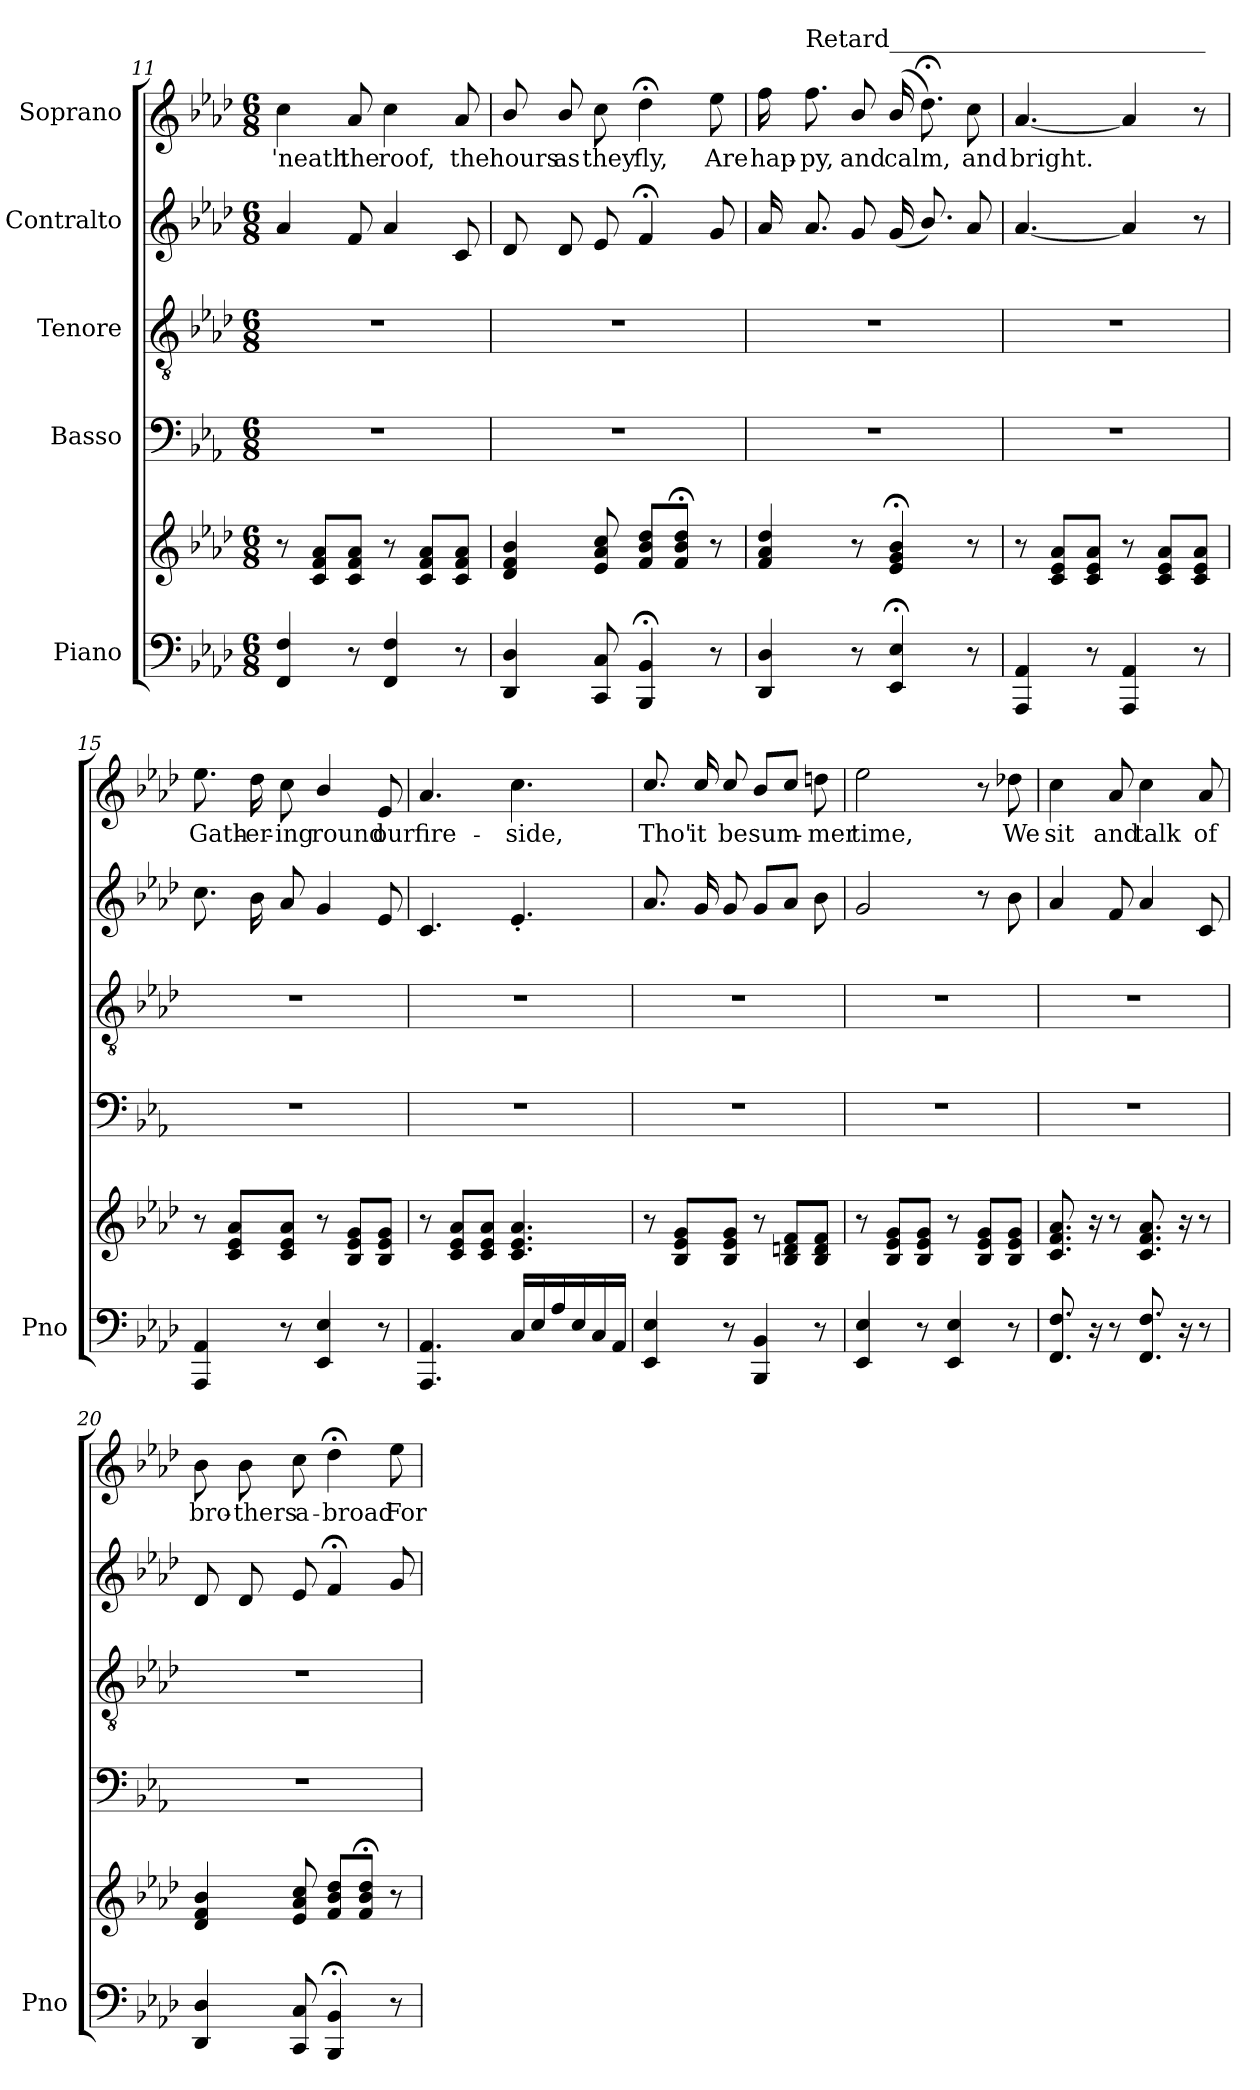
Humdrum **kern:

**kern	**kern	**kern	**kern	**kern	**kern	**text
*part5	*part5	*part4	*part3	*part2	*part1	*part1
*staff6	*staff5	*staff4	*staff3	*staff2	*staff1	*staff1
*I"Piano	*	*I"Basso	*I"Tenore	*I"Contralto	*I"Soprano	*
*I'Pno	*	*	*	*	*	*
!!LO:LB:g=z
*clefF4	*clefG2	*clefF4	*clefGv2	*clefG2	*clefG2	*
*	*	*ITrd4c7	*	*	*	*
*k[b-e-a-d-]	*k[b-e-a-d-]	*k[b-e-a-d-]	*k[b-e-a-d-]	*k[b-e-a-d-]	*k[b-e-a-d-]	*
*M6/8	*M6/8	*M6/8	*M6/8	*M6/8	*M6/8	*
=11	=11	=11	=11	=11	=11	=11
!	!	!	!	!	!	!LO:LY:b
4FF/ 4F/	8r	2.r	2.r	4a-/	4cc\	'neath
.	8c/ 8f/ 8a-/L	.	.	.	.	.
!	!	!	!	!	!	!LO:LY:b
8r	8c/ 8f/ 8a-/J	.	.	8f/	8a-/	the
!	!	!	!	!	!	!LO:LY:b
4FF/ 4F/	8r	.	.	4a-/	4cc\	roof,
.	8c/ 8f/ 8a-/L	.	.	.	.	.
!	!	!	!	!	!	!LO:LY:b
8r	8c/ 8f/ 8a-/J	.	.	8c/	8a-/	the
=12	=12	=12	=12	=12	=12	=12
!	!	!	!	!	!	!LO:LY:b
4DD-/ 4D-/	4d-/ 4f/ 4b-/	2.r	2.r	8d-/	8b-/	hours
!	!	!	!	!	!	!LO:LY:b
.	.	.	.	8d-/	8b-/	as
!	!	!	!	!	!	!LO:LY:b
8CC/ 8C/	8e-/ 8a-/ 8cc/	.	.	8e-/	8cc\	they
!	!	!	!	!	!	!LO:LY:b
4BBB-/; 4BB-/;	8f/ 8b-/ 8dd-/L	.	.	4f;</	4dd-;<\	fly,
.	8f/;< 8b-/;< 8dd-/;<J	.	.	.	.	.
!	!	!	!	!	!	!LO:LY:b
8r	8r	.	.	8g/	8ee-\	Are
=13	=13	=13	=13	=13	=13	=13
!	!	!	!	!	!	!LO:LY:b
4DD-/ 4D-/	4f/ 4a-/ 4dd-/	2.r	2.r	16a-/	16ff\	hap-
!	!	!	!	!	!LO:TX:a:t=Retard__________________________	!
!	!	!	!	!	!	!LO:LY:b
.	.	.	.	8.a-/	8.ff\	py,
!	!	!	!	!	!	!LO:LY:b
8r	8r	.	.	8g/	8b-/	and
!	!	!	!	!	!	!LO:LY:b
4EE-/;< 4E-/;<	4e-/;< 4g/;< 4b-/;<	.	.	(<16g/	(<16b-/	calm,
.	.	.	.	8.b-/)	8.dd-;<\)	.
!	!	!	!	!	!	!LO:LY:b
8r	8r	.	.	8a-/	8cc\	and
=14	=14	=14	=14	=14	=14	=14
!	!	!	!	!	!	!LO:LY:b
4AAA-/ 4AA-/	8r	2.r	2.r	[4.a-/	[4.a-/	bright.
.	8c/ 8e-/ 8a-/L	.	.	.	.	.
8r	8c/ 8e-/ 8a-/J	.	.	.	.	.
4AAA-/ 4AA-/	8r	.	.	4a-/]	4a-/]	.
.	8c/ 8e-/ 8a-/L	.	.	.	.	.
8r	8c/ 8e-/ 8a-/J	.	.	8r	8r	.
!!LO:PB:g=z
=15	=15	=15	=15	=15	=15	=15
!	!	!	!	!	!	!LO:LY:b
4AAA-/ 4AA-/	8r	2.r	2.r	8.cc\	8.ee-\	Gath-
.	8c/ 8e-/ 8a-/L	.	.	.	.	.
!	!	!	!	!	!	!LO:LY:b
.	.	.	.	16b-\	16dd-\	er-
!	!	!	!	!	!	!LO:LY:b
8r	8c/ 8e-/ 8a-/J	.	.	8a-/	8cc\	ing
!	!	!	!	!	!	!LO:LY:b
4EE-/ 4E-/	8r	.	.	4g/	4b-/	round
.	8B-/ 8e-/ 8g/L	.	.	.	.	.
!	!	!	!	!	!	!LO:LY:b
8r	8B-/ 8e-/ 8g/J	.	.	8e-/	8e-/	our
=16	=16	=16	=16	=16	=16	=16
!	!	!	!	!	!	!LO:LY:b
4.AAA-/ 4.AA-/	8r	2.r	2.r	4.c/	4.a-/	fire-
.	8c/ 8e-/ 8a-/L	.	.	.	.	.
.	8c/ 8e-/ 8a-/J	.	.	.	.	.
!	!	!	!	!	!	!LO:LY:b
16C/LL	4.c/ 4.e-/ 4.a-/	.	.	4.e-'/	4.cc\	side,
16E-/	.	.	.	.	.	.
16A-/	.	.	.	.	.	.
16E-/	.	.	.	.	.	.
16C/	.	.	.	.	.	.
16AA-/JJ	.	.	.	.	.	.
=17	=17	=17	=17	=17	=17	=17
!	!	!	!	!	!	!LO:LY:b
4EE-/ 4E-/	8r	2.r	2.r	8.a-/	8.cc/	Tho'
.	8B-/ 8e-/ 8g/L	.	.	.	.	.
!	!	!	!	!	!	!LO:LY:b
.	.	.	.	16g/	16cc/	it
!	!	!	!	!	!	!LO:LY:b
8r	8B-/ 8e-/ 8g/J	.	.	8g/	8cc/	be
!	!	!	!	!	!	!LO:LY:b
4BBB-/ 4BB-/	8r	.	.	8g/L	8b-/L	sum-
.	8B-/ 8dn/ 8f/L	.	.	8a-/J	8cc/J	.
!	!	!	!	!	!	!LO:LY:b
8r	8B-/ 8d/ 8f/J	.	.	8b-\	8ddn\	-mer
=18	=18	=18	=18	=18	=18	=18
!	!	!	!	!	!	!LO:LY:b
4EE-/ 4E-/	8r	2.r	2.r	2g/	2ee-\	time,
.	8B-/ 8e-/ 8g/L	.	.	.	.	.
8r	8B-/ 8e-/ 8g/J	.	.	.	.	.
4EE-/ 4E-/	8r	.	.	.	.	.
.	8B-/ 8e-/ 8g/L	.	.	8r	8r	.
!	!	!	!	!	!	!LO:LY:b
8r	8B-/ 8e-/ 8g/J	.	.	8b-\	8dd-X\	We
!!LO:LB:g=z
=19	=19	=19	=19	=19	=19	=19
!	!	!	!	!	!	!LO:LY:b
8.FF/ 8.F/	8.c/ 8.f/ 8.a-/	2.r	2.r	4a-/	4cc\	sit
16r	16r	.	.	.	.	.
!	!	!	!	!	!	!LO:LY:b
8r	8r	.	.	8f/	8a-/	and
!	!	!	!	!	!	!LO:LY:b
8.FF/ 8.F/	8.c/ 8.f/ 8.a-/	.	.	4a-/	4cc\	talk
16r	16r	.	.	.	.	.
!	!	!	!	!	!	!LO:LY:b
8r	8r	.	.	8c/	8a-/	of
=20	=20	=20	=20	=20	=20	=20
!	!	!	!	!	!	!LO:LY:b
4DD-/ 4D-/	4d-/ 4f/ 4b-/	2.r	2.r	8d-/	8b-\	bro-
!	!	!	!	!	!	!LO:LY:b
.	.	.	.	8d-/	8b-\	thers
!	!	!	!	!	!	!LO:LY:b
8CC/ 8C/	8e-/ 8a-/ 8cc/	.	.	8e-/	8cc\	a-
!	!	!	!	!	!	!LO:LY:b
4BBB-/; 4BB-/;	8f/ 8b-/ 8dd-/L	.	.	4f;</	4dd-;<\	broad
.	8f/;< 8b-/;< 8dd-/;<J	.	.	.	.	.
!	!	!	!	!	!	!LO:LY:b
8r	8r	.	.	8g/	8ee-\	For
=	=	=	=	=	=	=
*-	*-	*-	*-	*-	*-	*-
